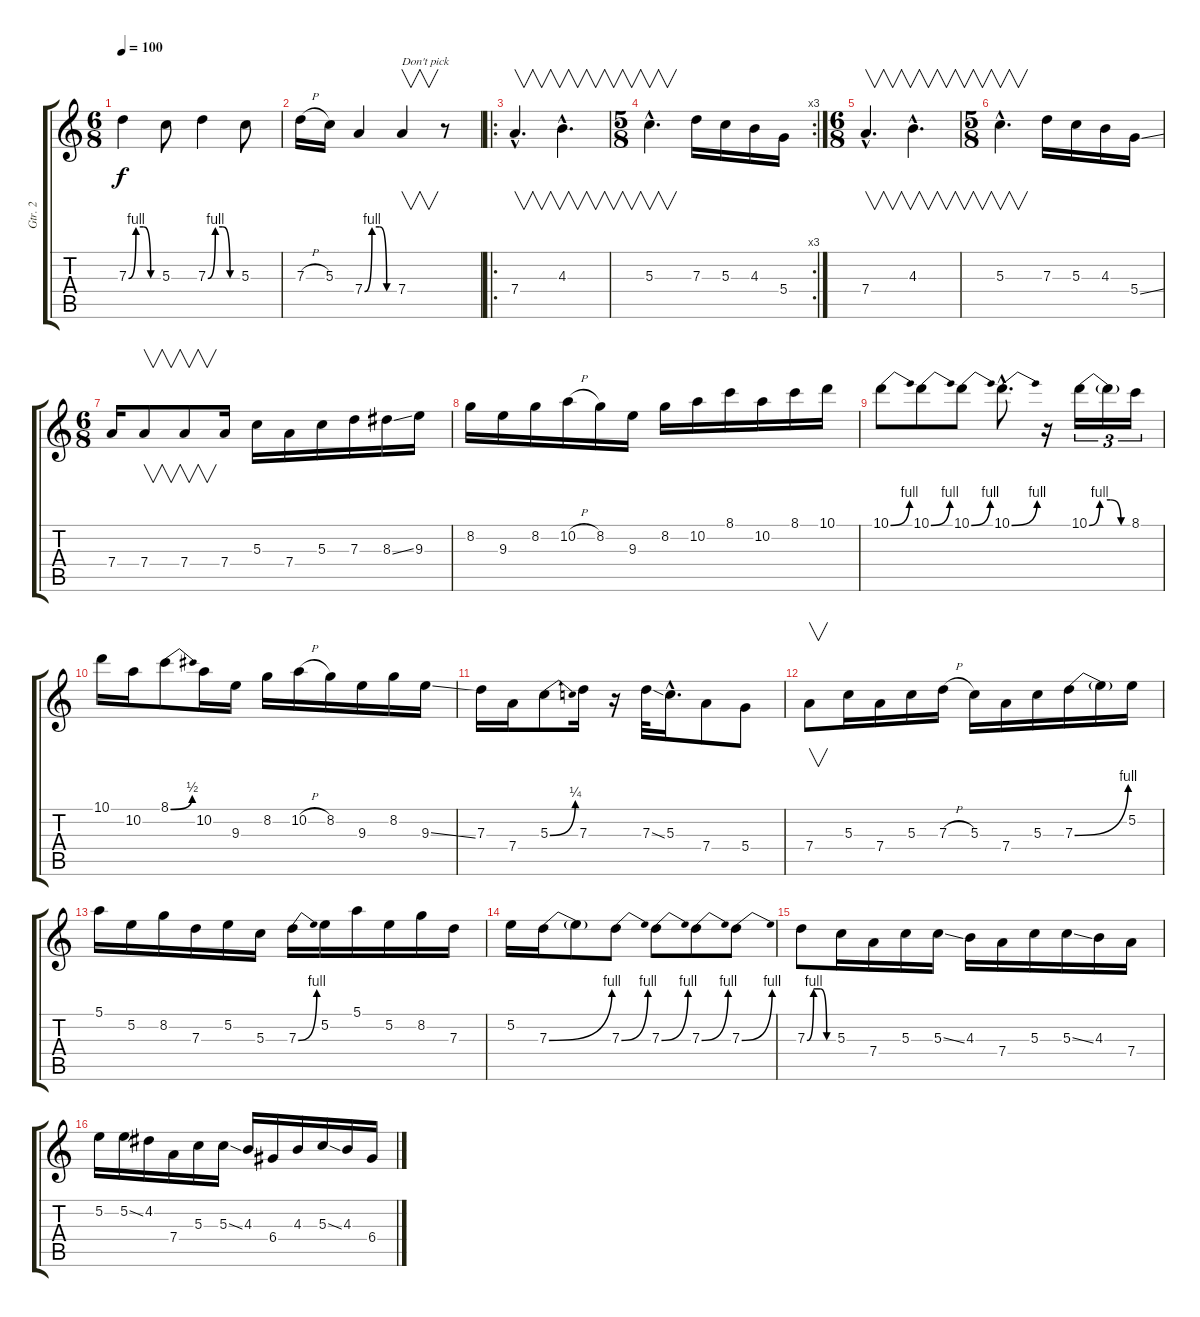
\track ("Gtr. 2" "Gtr. 2") {instrument overdrivenguitar}
\staff {score tabs}
\tuning (E4 B3 G3 D3 A2 E2) {hide}
\ts (6 8)
\tempo 100
\clef g2
\ks c
7.3{be (custom 0 0 15 4 30 4 45 0 60 0)}.4{dy f} 5.3.8 7.3{be (custom 0 0 15 4 30 4 45 0 60 0)}.4 5.3.8 |
7.3{h}.16 5.3.16 7.4{be (custom 0 0 15 4 30 4 45 0 60 0)}.4 7.4.4{v txt "Don't pick"} r.8 |
\ro
7.4{hac}.4{v d} 4.3{hac}.4{v d} |
\rc 3
\ts (5 8)
5.3{hac}.4{v d} 7.3.16 5.3.16 4.3.16 5.4.16 |
\ts (6 8)
7.4{hac}.4{v d} 4.3{hac}.4{v d} |
\ts (5 8)
5.3{hac}.4{v d} 7.3.16 5.3.16 4.3.16 5.4{ss}.16 |
\ts (6 8)
7.4.16 7.4.8{v} 7.4.8{v} 7.4.16 5.3.16 7.4.16 5.3.16 7.3.16 8.3{ss}.16 9.3.16 |
8.2.16 9.3.16 8.2.16 10.2{h}.16 8.2.16 9.3.16 8.2.16 10.2.16 8.1.16 10.2.16 8.1.16 10.1.16 |
10.1{be (bend 0 0 60 4)}.8 10.1{be (bend 0 0 60 4)}.8 10.1{be (bend 0 0 60 4)}.8 10.1{be (bend 0 0 60 4) hac}.8{d} r.16 10.1{be (custom 0 0 15 4 30 4 45 0 60 0)}.16{tu (3 2)} 10.1{t}.16{tu (3 2)} 8.1.16{tu (3 2)} |
10.1.16 10.2.16 8.1{be (bend 0 0 60 2)}.8 10.2.16 9.3.16 8.2.16 10.2{h}.16 8.2.16 9.3.16 8.2.16 9.3{ss}.16 |
7.3.16 7.4.16 5.3{be (bend 0 0 60 1)}.8 7.3.16 r.16 7.3{ss}.32 5.3{hac}.16{d} 7.4.8 5.4.8 |
7.4.8{v} 5.3.16 7.4.16 5.3.16 7.3{h}.16 5.3.16 7.4.16 5.3.16 7.3{be (bend 0 0 60 4)}.16 7.3{t}.16 5.2.16 |
5.1.16 5.2.16 8.2.16 7.3.16 5.2.16 5.3.16 7.3{be (bend 0 0 60 4)}.16 5.2.16 5.1.16 5.2.16 8.2.16 7.3.16 |
5.2.16 7.3{be (bend 0 0 60 4)}.16 7.3{t}.8 7.3{be (bend 0 0 60 4)}.8 7.3{be (bend 0 0 60 4)}.8 7.3{be (bend 0 0 60 4)}.8 7.3{be (bend 0 0 60 4)}.8 |
7.3{be (custom 0 0 15 4 30 4 45 0 60 0)}.8 5.3.16 7.4.16 5.3.16 5.3{ss}.16 4.3.16 7.4.16 5.3.16 5.3{ss}.16 4.3.16 7.4.16 |
5.2.16 5.2{ss}.16 4.2.16 7.4.16 5.3.16 5.3{ss}.16 4.3.16 6.4.16 4.3.16 5.3{ss}.16 4.3.16 6.4.16
